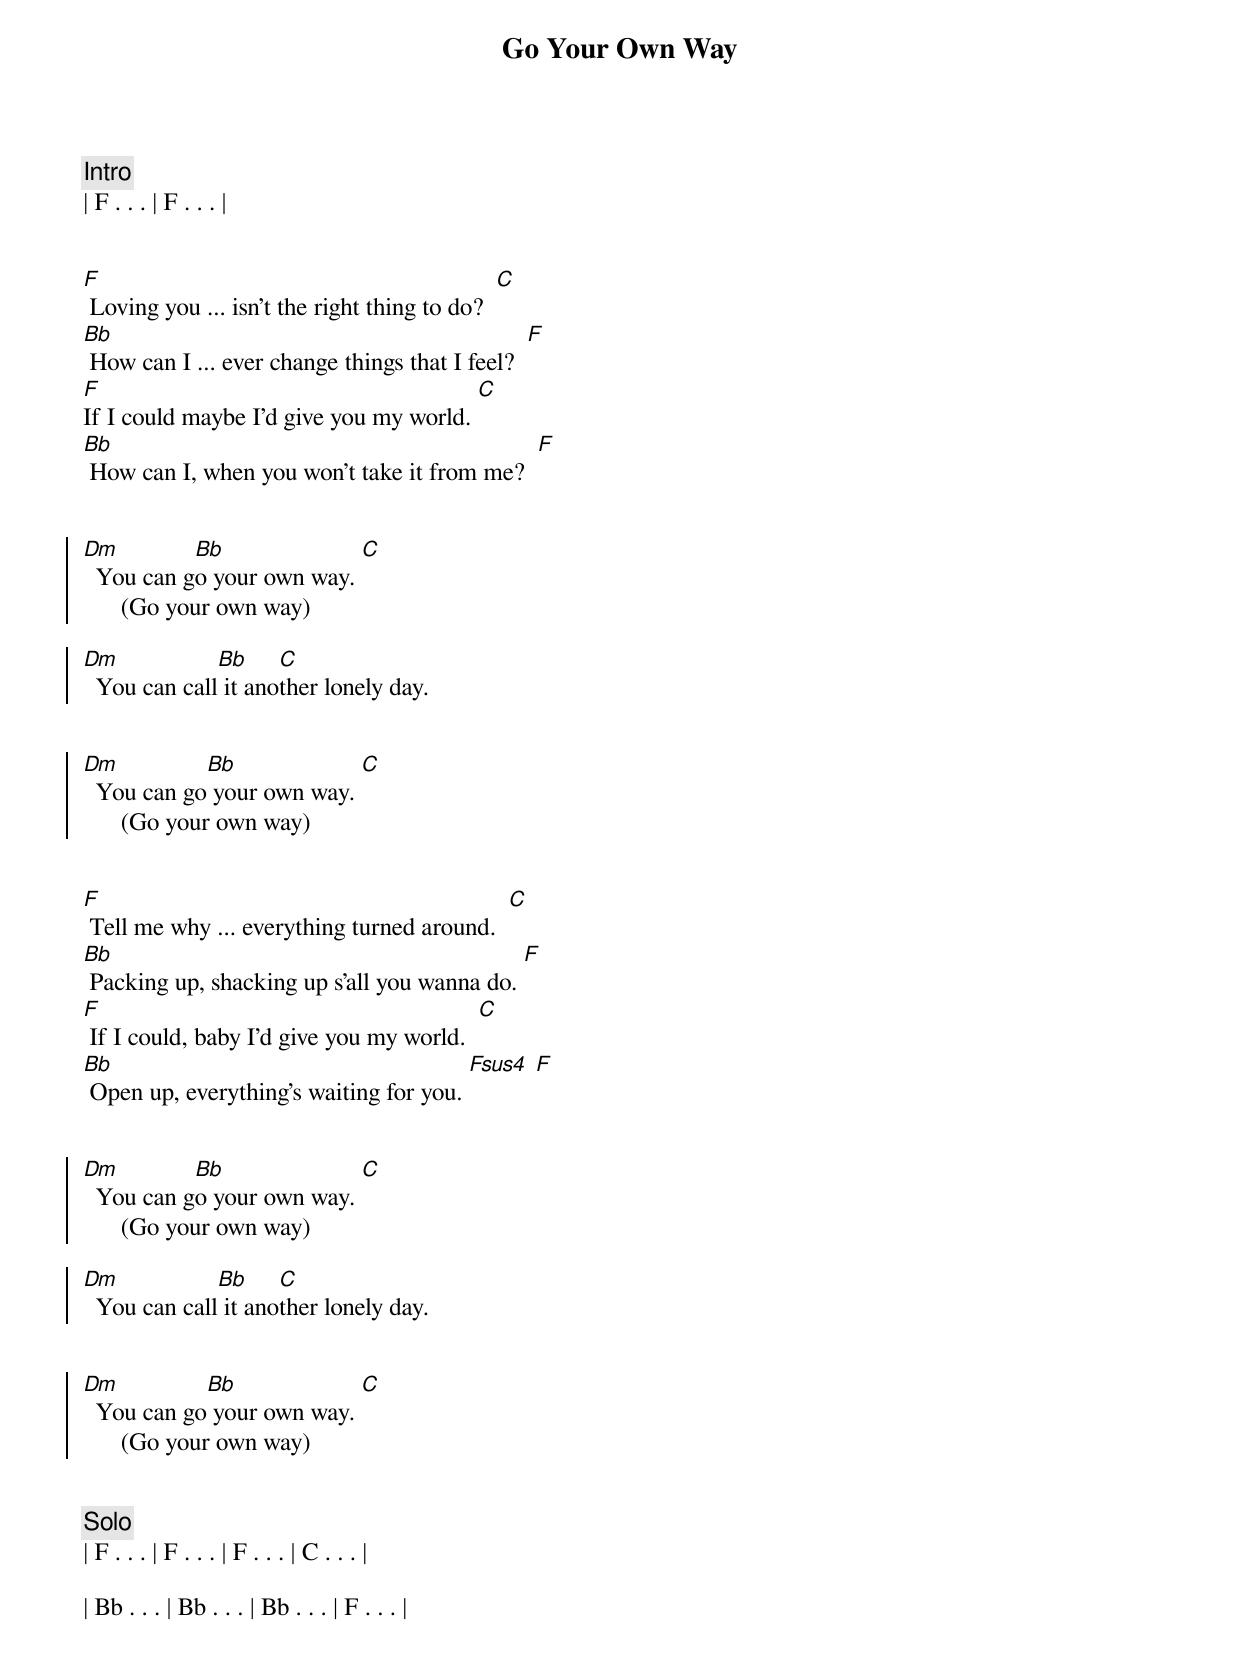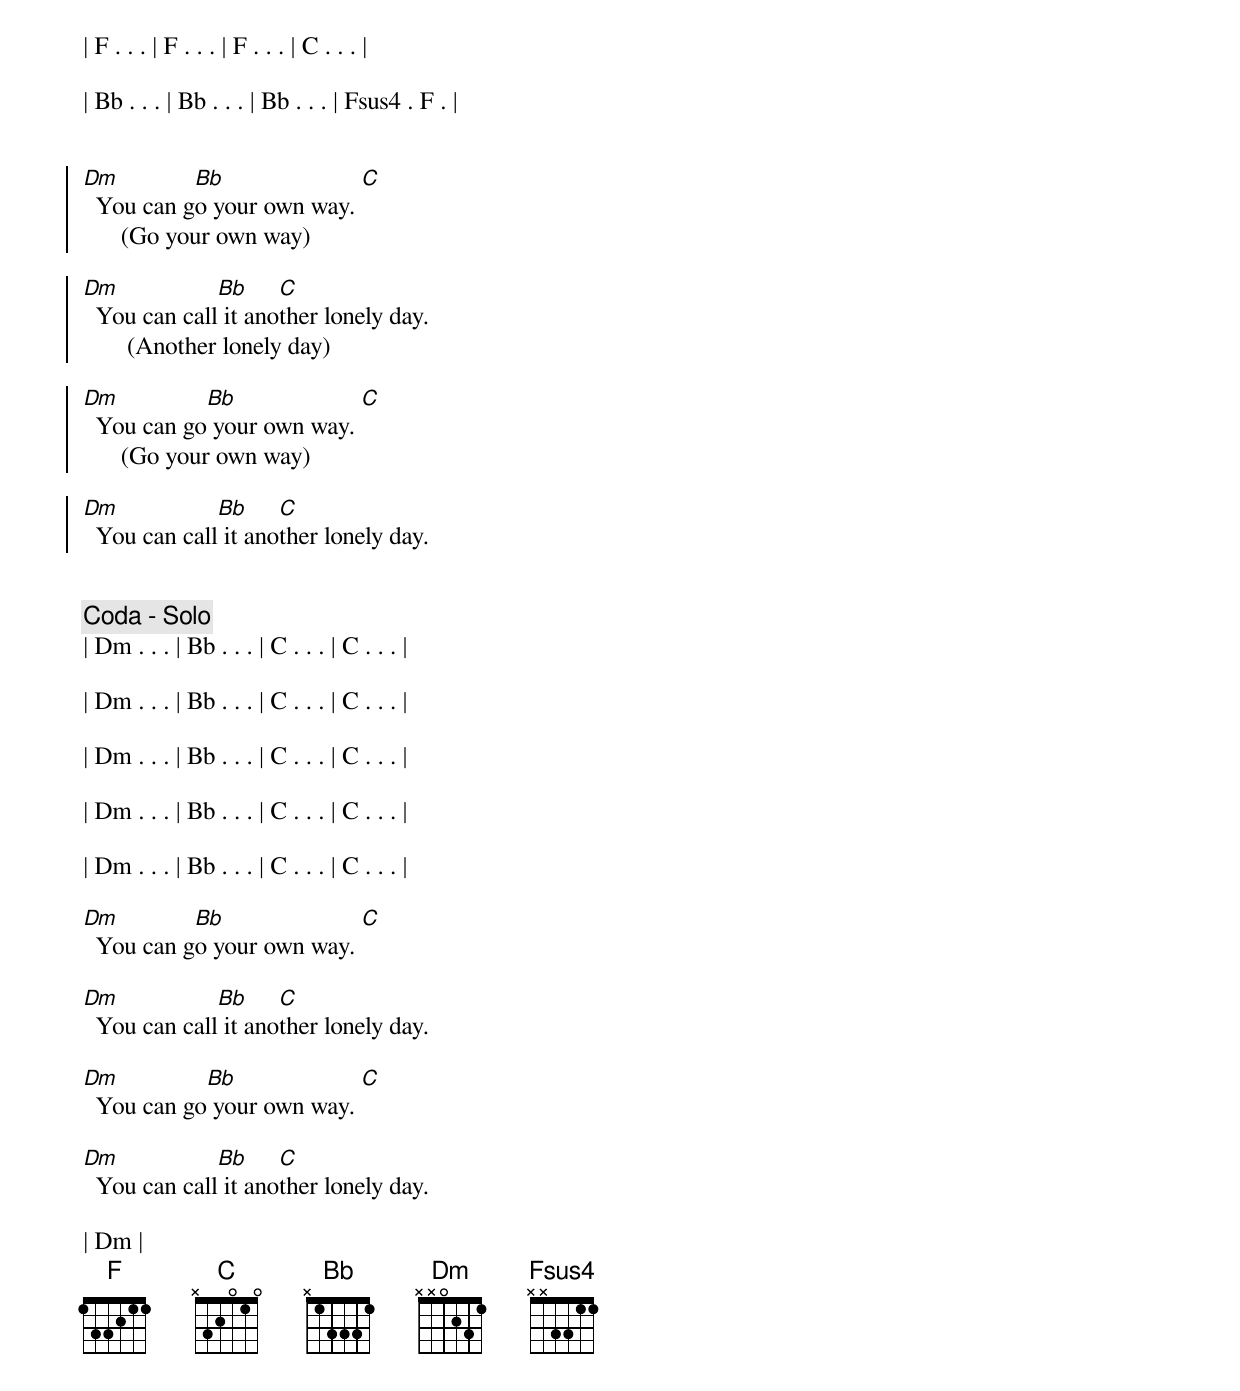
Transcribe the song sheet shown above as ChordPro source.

{title: Go Your Own Way}
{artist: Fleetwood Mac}
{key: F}
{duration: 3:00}
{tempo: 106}
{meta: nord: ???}
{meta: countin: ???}


{comment: Intro}
| F . . . | F . . . |


{start_of_verse}
[F] Loving you ... isn't the right thing to do?  [C]
[Bb] How can I ... ever change things that I feel?  [F]
[F]If I could maybe I'd give you my world. [C]
[Bb] How can I, when you won't take it from me?  [F]
{end_of_verse}


{start_of_chorus}
[Dm]  You can g[Bb]o your own way. [C]
						(Go your own way)

[Dm]  You can call[Bb] it ano[C]ther lonely day.


[Dm]  You can go[Bb] your own way. [C]
						(Go your own way)
{end_of_chorus}


{start_of_verse}
[F] Tell me why ... everything turned around.  [C]
[Bb] Packing up, shacking up s'all you wanna do. [F]
[F] If I could, baby I'd give you my world.  [C]
[Bb] Open up, everything's waiting for you. [Fsus4] [F]
{end_of_verse}


{start_of_chorus}
[Dm]  You can g[Bb]o your own way. [C]
						(Go your own way)

[Dm]  You can call[Bb] it ano[C]ther lonely day.


[Dm]  You can go[Bb] your own way. [C]
						(Go your own way)
{end_of_chorus}


{comment: Solo}
| F . . . | F . . . | F . . . | C . . . |

| Bb . . . | Bb . . . | Bb . . . | F . . . |

| F . . . | F . . . | F . . . | C . . . |

| Bb . . . | Bb . . . | Bb . . . | Fsus4 . F . |


{start_of_chorus}
[Dm]  You can g[Bb]o your own way. [C]
						(Go your own way)

[Dm]  You can call[Bb] it ano[C]ther lonely day.
							(Another lonely day)

[Dm]  You can go[Bb] your own way. [C]
						(Go your own way)

[Dm]  You can call[Bb] it ano[C]ther lonely day.
{end_of_chorus}


{comment: Coda - Solo}
| Dm . . . | Bb . . . | C . . . | C . . . |

| Dm . . . | Bb . . . | C . . . | C . . . |

| Dm . . . | Bb . . . | C . . . | C . . . |

| Dm . . . | Bb . . . | C . . . | C . . . |

| Dm . . . | Bb . . . | C . . . | C . . . |

[Dm]  You can g[Bb]o your own way. [C]

[Dm]  You can call[Bb] it ano[C]ther lonely day.

[Dm]  You can go[Bb] your own way. [C]

[Dm]  You can call[Bb] it ano[C]ther lonely day.

| Dm |
